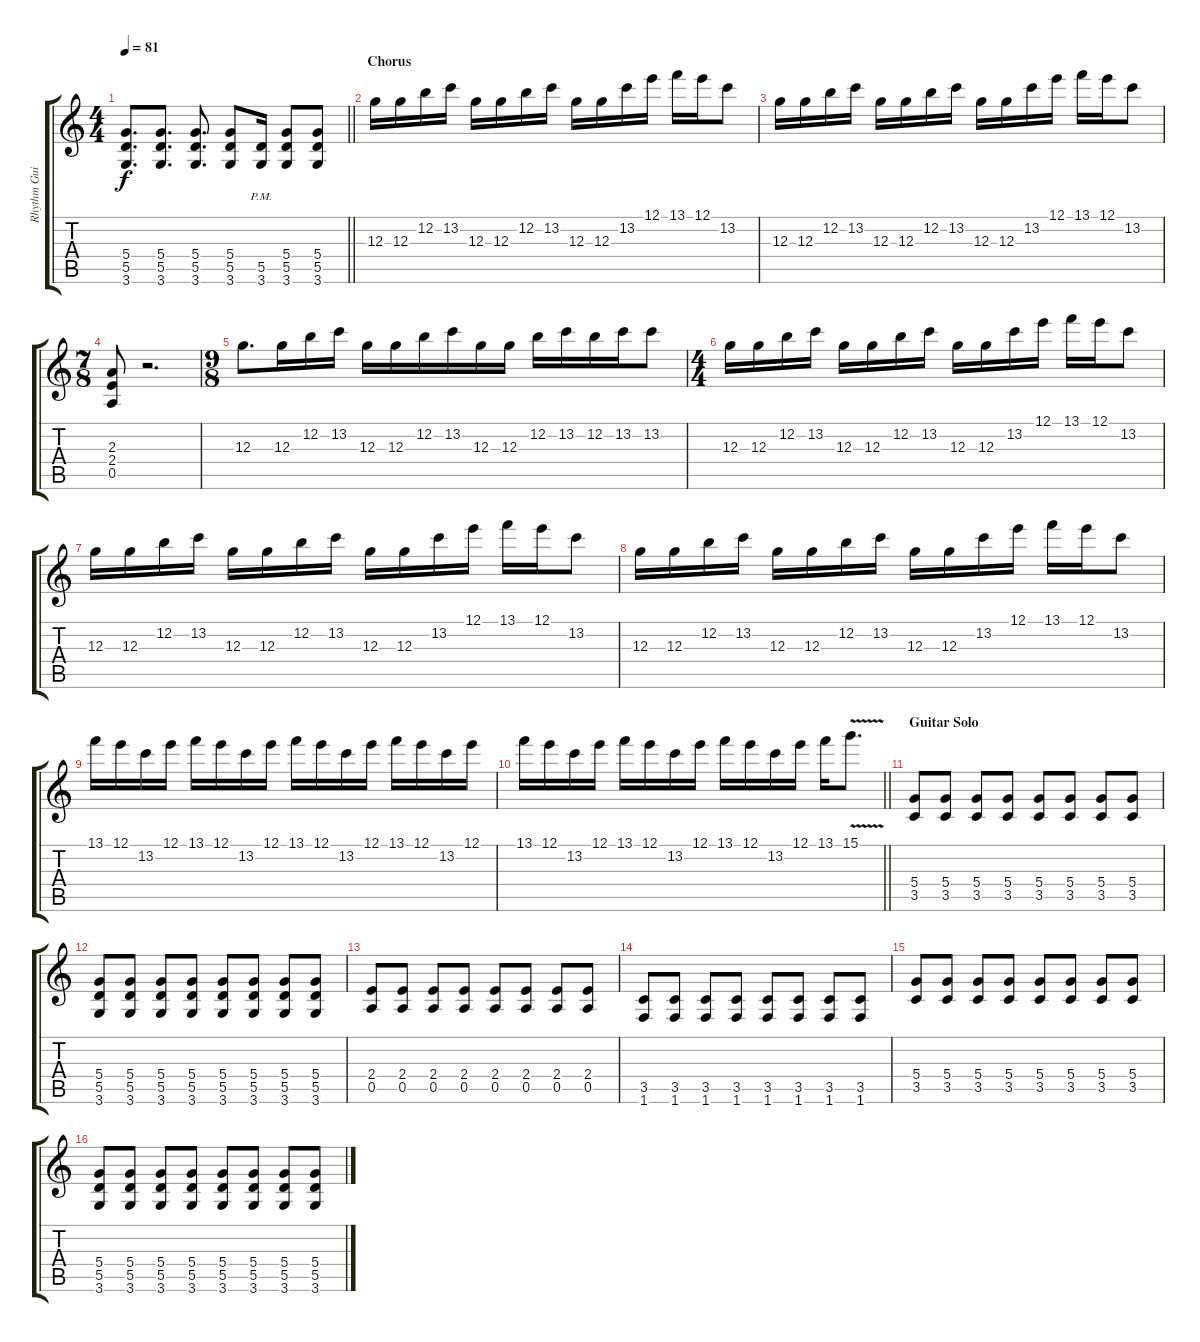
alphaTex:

\track ("Rhythm Guitar #2" "Rhythm Gui") {instrument overdrivenguitar}
\staff {score tabs}
\tuning (E4 B3 G3 D3 A2 E2) {hide}
\ts (4 4)
\tempo 81
\clef g2
\barLineRight lightlight
\ks c
(5.4 5.5 3.6).8{d dy f} (5.4 5.5 3.6).8{d} (5.4 5.5 3.6).8{d} (5.4 5.5 3.6).8 (5.5{pm} 3.6{pm}).16 (5.4 5.5 3.6).8 (5.4 5.5 3.6).8 |
\section ("" "Chorus")
12.3.16 12.3.16 12.2.16 13.2.16 12.3.16 12.3.16 12.2.16 13.2.16 12.3.16 12.3.16 13.2.16 12.1.16 13.1.16 12.1.16 13.2.8 |
12.3.16 12.3.16 12.2.16 13.2.16 12.3.16 12.3.16 12.2.16 13.2.16 12.3.16 12.3.16 13.2.16 12.1.16 13.1.16 12.1.16 13.2.8 |
\ts (7 8)
(2.3 2.4 0.5).8 r.2{d} |
\ts (9 8)
12.3.8{d} 12.3.16 12.2.16 13.2.16 12.3.16 12.3.16 12.2.16 13.2.16 12.3.16 12.3.16 12.2.16 13.2.16 12.2.16 13.2.16 13.2.8 |
\ts (4 4)
12.3.16 12.3.16 12.2.16 13.2.16 12.3.16 12.3.16 12.2.16 13.2.16 12.3.16 12.3.16 13.2.16 12.1.16 13.1.16 12.1.16 13.2.8 |
12.3.16 12.3.16 12.2.16 13.2.16 12.3.16 12.3.16 12.2.16 13.2.16 12.3.16 12.3.16 13.2.16 12.1.16 13.1.16 12.1.16 13.2.8 |
12.3.16 12.3.16 12.2.16 13.2.16 12.3.16 12.3.16 12.2.16 13.2.16 12.3.16 12.3.16 13.2.16 12.1.16 13.1.16 12.1.16 13.2.8 |
13.1.16 12.1.16 13.2.16 12.1.16 13.1.16 12.1.16 13.2.16 12.1.16 13.1.16 12.1.16 13.2.16 12.1.16 13.1.16 12.1.16 13.2.16 12.1.16 |
\barLineRight lightlight
13.1.16 12.1.16 13.2.16 12.1.16 13.1.16 12.1.16 13.2.16 12.1.16 13.1.16 12.1.16 13.2.16 12.1.16 13.1.16 15.1{v}.8{d} |
\section ("" "Guitar Solo")
(5.4 3.5).8 (5.4 3.5).8 (5.4 3.5).8 (5.4 3.5).8 (5.4 3.5).8 (5.4 3.5).8 (5.4 3.5).8 (5.4 3.5).8 |
(5.4 5.5 3.6).8 (5.4 5.5 3.6).8 (5.4 5.5 3.6).8 (5.4 5.5 3.6).8 (5.4 5.5 3.6).8 (5.4 5.5 3.6).8 (5.4 5.5 3.6).8 (5.4 5.5 3.6).8 |
(2.4 0.5).8 (2.4 0.5).8 (2.4 0.5).8 (2.4 0.5).8 (2.4 0.5).8 (2.4 0.5).8 (2.4 0.5).8 (2.4 0.5).8 |
(3.5 1.6).8 (3.5 1.6).8 (3.5 1.6).8 (3.5 1.6).8 (3.5 1.6).8 (3.5 1.6).8 (3.5 1.6).8 (3.5 1.6).8 |
(5.4 3.5).8 (5.4 3.5).8 (5.4 3.5).8 (5.4 3.5).8 (5.4 3.5).8 (5.4 3.5).8 (5.4 3.5).8 (5.4 3.5).8 |
(5.4 5.5 3.6).8 (5.4 5.5 3.6).8 (5.4 5.5 3.6).8 (5.4 5.5 3.6).8 (5.4 5.5 3.6).8 (5.4 5.5 3.6).8 (5.4 5.5 3.6).8 (5.4 5.5 3.6).8
